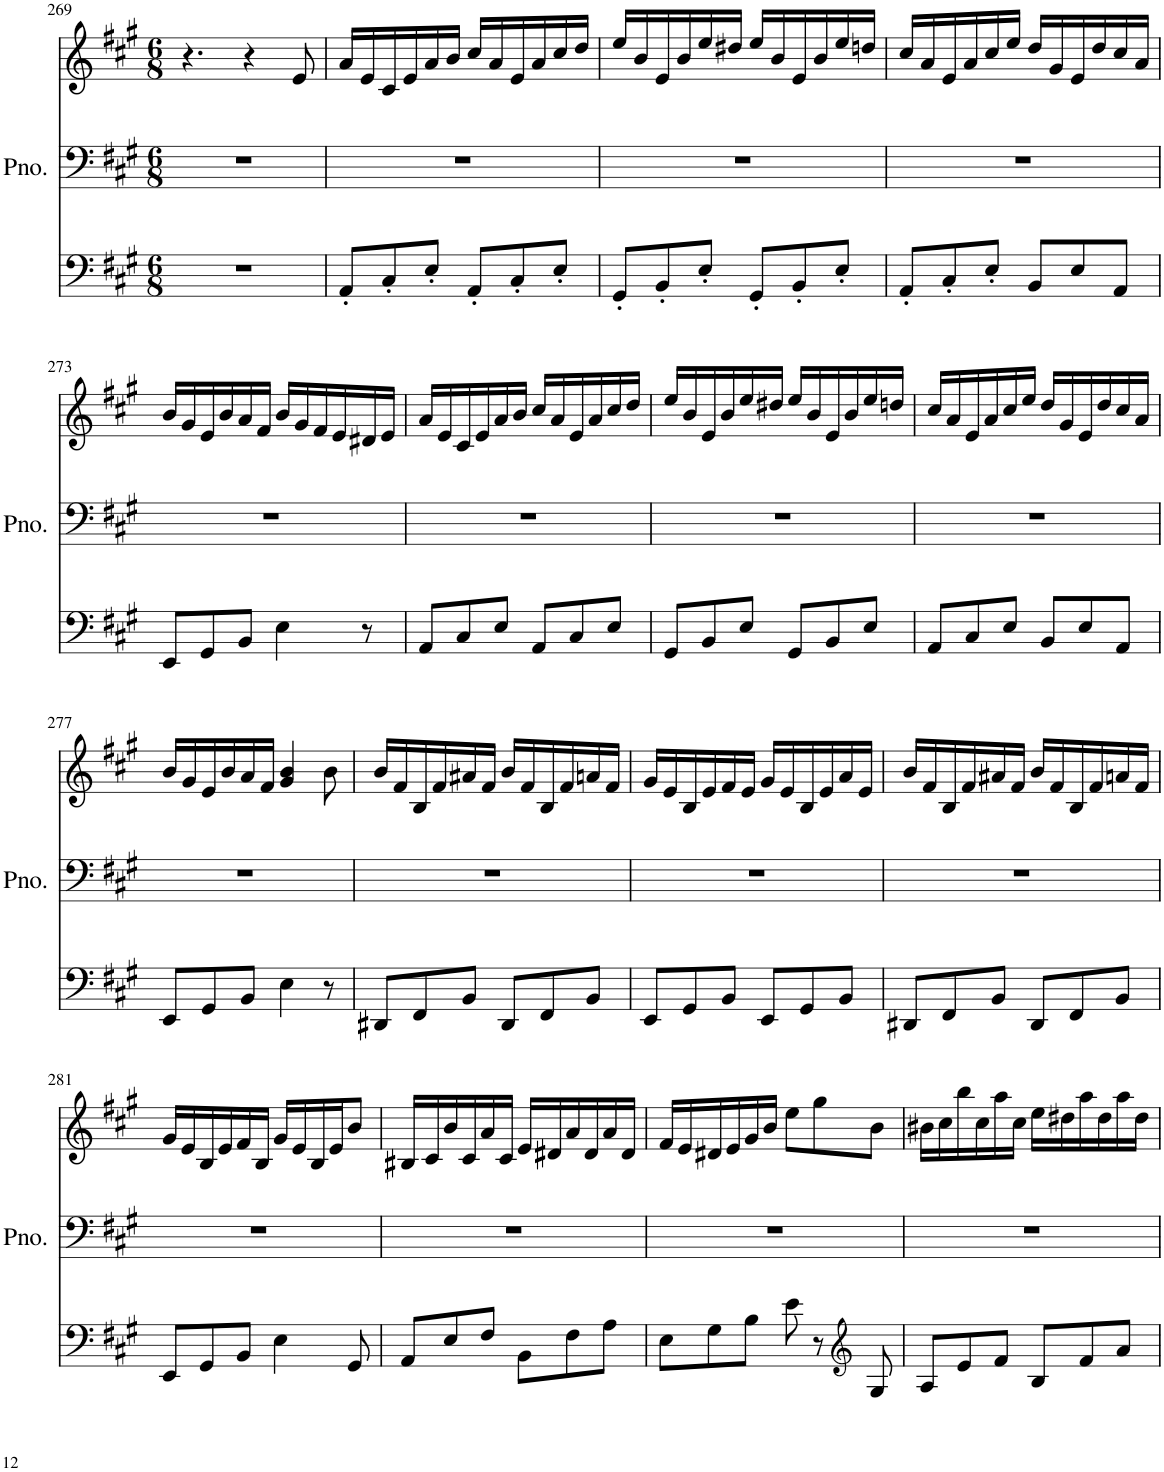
**kern	**kern	**kern
*part1	*part1	*part1
*staff3	*staff2	*staff1
*I"Piano	*	*
*I'Pno.	*	*
!!LO:PB:g=z
*clefF4	*clefF4	*clefG2
*k[f#c#g#]	*k[f#c#g#]	*k[f#c#g#]
*M6/8	*M6/8	*M6/8
=269	=269	=269
2.r	2.r	4.r
.	.	4r
.	.	8e/
=270	=270	=270
8AA'/L	2.r	16a/LL
.	.	16e/
8C#'/	.	16c#/
.	.	16e/
8E'/J	.	16a/
.	.	16b/JJ
8AA'/L	.	16cc#/LL
.	.	16a/
8C#'/	.	16e/
.	.	16a/
8E'/J	.	16cc#/
.	.	16dd/JJ
=271	=271	=271
8GG#'/L	2.r	16ee/LL
.	.	16b/
8BB'/	.	16e/
.	.	16b/
8E'/J	.	16ee/
.	.	16dd#X/JJ
8GG#'/L	.	16ee/LL
.	.	16b/
8BB'/	.	16e/
.	.	16b/
8E'/J	.	16ee/
.	.	16ddn/JJ
=272	=272	=272
8AA'/L	2.r	16cc#/LL
.	.	16a/
8C#'/	.	16e/
.	.	16a/
8E'/J	.	16cc#/
.	.	16ee/JJ
8BB/L	.	16dd/LL
.	.	16g#/
8E/	.	16e/
.	.	16dd/
8AA/J	.	16cc#/
.	.	16a/JJ
!!LO:LB:g=z
=273	=273	=273
8EE/L	2.r	16b/LL
.	.	16g#/
8GG#/	.	16e/
.	.	16b/
8BB/J	.	16a/
.	.	16f#/JJ
4E\	.	16b/LL
.	.	16g#/
.	.	16f#/
.	.	16e/
8r	.	16d#X/
.	.	16e/JJ
=274	=274	=274
8AA/L	2.r	16a/LL
.	.	16e/
8C#/	.	16c#/
.	.	16e/
8E/J	.	16a/
.	.	16b/JJ
8AA/L	.	16cc#/LL
.	.	16a/
8C#/	.	16e/
.	.	16a/
8E/J	.	16cc#/
.	.	16dd/JJ
=275	=275	=275
8GG#/L	2.r	16ee/LL
.	.	16b/
8BB/	.	16e/
.	.	16b/
8E/J	.	16ee/
.	.	16dd#X/JJ
8GG#/L	.	16ee/LL
.	.	16b/
8BB/	.	16e/
.	.	16b/
8E/J	.	16ee/
.	.	16ddn/JJ
=276	=276	=276
8AA/L	2.r	16cc#/LL
.	.	16a/
8C#/	.	16e/
.	.	16a/
8E/J	.	16cc#/
.	.	16ee/JJ
8BB/L	.	16dd/LL
.	.	16g#/
8E/	.	16e/
.	.	16dd/
8AA/J	.	16cc#/
.	.	16a/JJ
!!LO:LB:g=z
=277	=277	=277
8EE/L	2.r	16b/LL
.	.	16g#/
8GG#/	.	16e/
.	.	16b/
8BB/J	.	16a/
.	.	16f#/JJ
4E\	.	4g#/ 4b/
8r	.	8b\
=278	=278	=278
8DD#X/L	2.r	16b/LL
.	.	16f#/
8FF#/	.	16B/
.	.	16f#/
8BB/J	.	16a#X/
.	.	16f#/JJ
8DD#/L	.	16b/LL
.	.	16f#/
8FF#/	.	16B/
.	.	16f#/
8BB/J	.	16an/
.	.	16f#/JJ
=279	=279	=279
8EE/L	2.r	16g#/LL
.	.	16e/
8GG#/	.	16B/
.	.	16e/
8BB/J	.	16f#/
.	.	16e/JJ
8EE/L	.	16g#/LL
.	.	16e/
8GG#/	.	16B/
.	.	16e/
8BB/J	.	16a/
.	.	16e/JJ
=280	=280	=280
8DD#X/L	2.r	16b/LL
.	.	16f#/
8FF#/	.	16B/
.	.	16f#/
8BB/J	.	16a#X/
.	.	16f#/JJ
8DD#/L	.	16b/LL
.	.	16f#/
8FF#/	.	16B/
.	.	16f#/
8BB/J	.	16an/
.	.	16f#/JJ
!!LO:LB:g=z
=281	=281	=281
8EE/L	2.r	16g#/LL
.	.	16e/
8GG#/	.	16B/
.	.	16e/
8BB/J	.	16f#/
.	.	16B/JJ
4E\	.	16g#/LL
.	.	16e/
.	.	16B/
.	.	16e/J
8GG#/	.	8b/J
=282	=282	=282
8AA/L	2.r	16B#X/LL
.	.	16c#/
8E/	.	16b/
.	.	16c#/
8F#/J	.	16a/
.	.	16c#/JJ
8BB\L	.	16e/LL
.	.	16d#X/
8F#\	.	16a/
.	.	16d#/
8A\J	.	16a/
.	.	16d#/JJ
=283	=283	=283
8E\L	2.r	16f#/LL
.	.	16e/
8G#\	.	16d#X/
.	.	16e/
8B\J	.	16g#/
.	.	16b/JJ
8e\	.	8ee\L
8r	.	8gg#\
*clefG2	*	*
8G#/	.	8b\J
=284	=284	=284
8A/L	2.r	16b#X\LL
.	.	16cc#\
8e/	.	16bb\
.	.	16cc#\
8f#/J	.	16aa\
.	.	16cc#\JJ
8B/L	.	16ee\LL
.	.	16dd#X\
8f#/	.	16aa\
.	.	16dd#\
8a/J	.	16aa\
.	.	16dd#\JJ
=	=	=
*-	*-	*-
